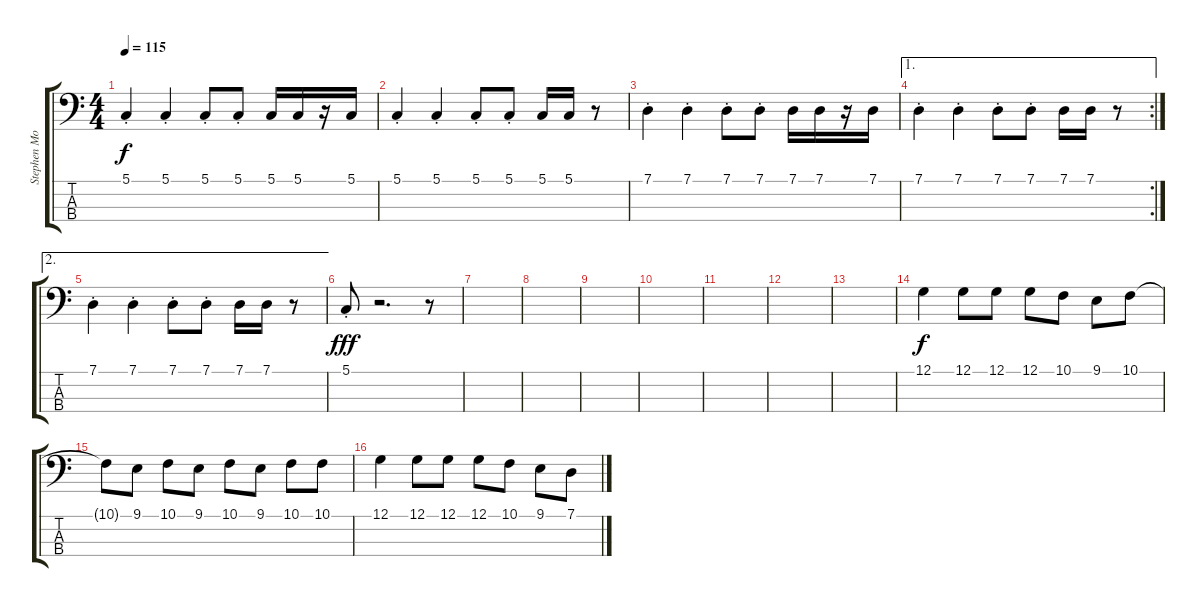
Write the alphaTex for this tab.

\track ("Stephen Morris - Synth 2" "Stephen Mo") {instrument lead1square}
\staff {score tabs}
\tuning (G2 D2 A1 E1) {hide}
\ts (4 4)
\tempo 115
\clef f4
\ks c
5.1{st}.4{dy f} 5.1{st}.4 5.1{st}.8 5.1{st}.8 5.1.16 5.1.16 r.16 5.1.16 |
5.1{st}.4 5.1{st}.4 5.1{st}.8 5.1{st}.8 5.1.16 5.1.16 r.8 |
7.1{st}.4 7.1{st}.4 7.1{st}.8 7.1{st}.8 7.1.16 7.1.16 r.16 7.1.16 |
\ae 1
\rc 2
7.1{st}.4 7.1{st}.4 7.1{st}.8 7.1{st}.8 7.1.16 7.1.16 r.8 |
\ae 2
7.1{st}.4 7.1{st}.4 7.1{st}.8 7.1{st}.8 7.1.16 7.1.16 r.8 |
5.1{st}.8{dy fff} r.2{d} r.8 |
|
|
|
|
|
|
|
12.1.4{dy f} 12.1.8 12.1.8 12.1.8 10.1.8 9.1.8 10.1.8 |
10.1{t}.8 9.1.8 10.1.8 9.1.8 10.1.8 9.1.8 10.1.8 10.1.8 |
12.1.4 12.1.8 12.1.8 12.1.8 10.1.8 9.1.8 7.1.8
